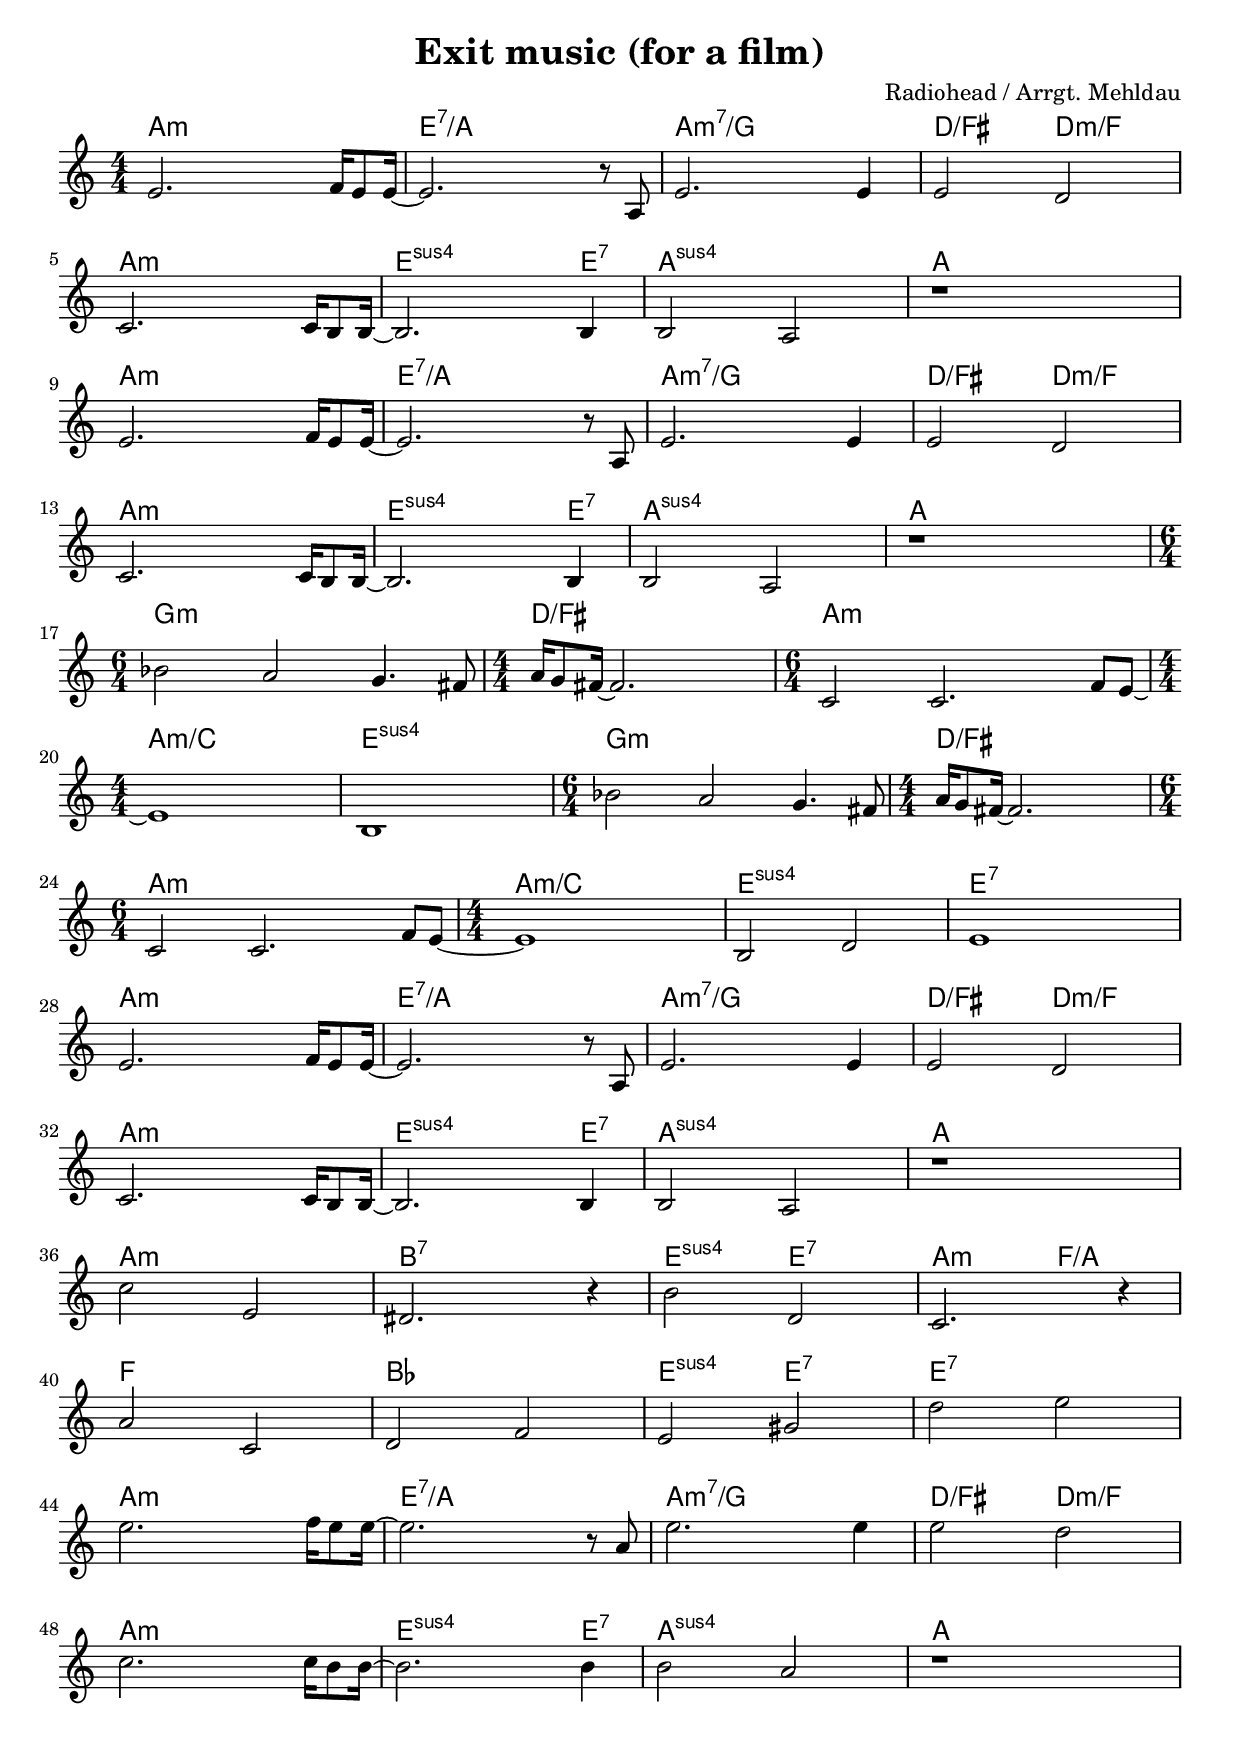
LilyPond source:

\version "2.18.2"	

noteCibleTransposition =   bes,   % c         % d pour Si b %  a, pour Mi b

ton = ""

indent = 0


parta =  \relative c'{
  fis2. g16 fis8 fis16~ |
    fis2. r8 b, |
    fis'2. fis4 |
    fis2 e2 | \break
    d2. d16 cis8 cis16~ |
    cis2. cis4 |
  cis2 b2 |
  r1 | \break

}

harma = \chordmode {
b1:m | fis:7/b | b:m7/a | e2/gis e:m/g | b1:m | fis2.:sus fis4:7 | b1:sus | b   
  }
		      

melodie =  \relative c'{
  \key d \major
  \numericTimeSignature
  \time 4/4
  \repeat unfold 2 {
    \parta
  } \break
  \repeat unfold 2 {
  \time 6/4 c'!2 b a4. gis8 |
  \time 4/4 b16 a8 gis16~ gis2. |
  \time 6/4 d2 d2. g8 fis~ |
  \time 4/4 fis1  |
}
  \alternative {
    { cis1 |}
    { cis2 e2 | fis1 |}
  } \break
  
  \parta

  
  d'2 fis,2  |
  eis2. r4 |
  cis'2 e,2 |
  d2. r4 | \break
  b'2 d,2 |
  e2 g |
  fis ais |
  e' fis2 | \break

  \transpose c c' {
    \parta
  }

}



harmonie =  \chordmode{  
 \repeat unfold 2 {
\harma
 }
 \repeat unfold 2 {
   a1:m s2 | e1/gis | b1:m s2 | b1:m/d |
 }
 \alternative{
   {fis:sus}
   {fis:sus | fis:7}
 }
 \harma

 b1:m | cis:7 | fis2:sus fis:7 | b:m g/b | g1 | c | fis2:sus fis:7 | fis1:7 |

 \harma
}



\header {
  title = #(string-append "Exit music (for a film)" ton )
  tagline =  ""
  composer = "Radiohead / Arrgt. Mehldau"
}



\score{
  <<
    \new ChordNames {
      \transpose c \noteCibleTransposition{
	\harmonie
      }
    }
    \new Staff { 
      \transpose c \noteCibleTransposition {
      \melodie
      }
    }
  >>
  \layout{ \context {      \Score      proportionalNotationDuration = #(ly:make-moment 4 30     )   } }
}






\score {
  <<
    \new Staff \with {midiInstrument = #"electric piano 1"}<< \unfoldRepeats{\transpose c' bes {\melodie} 
                                 }  >>
%    \new Staff \with {midiInstrument = #"electric piano 1"} << \unfoldRepeats{\transpose c' bes {\harmonie}
%                          } >> 
  >>
\midi{ \tempo 4 = 74 }
}